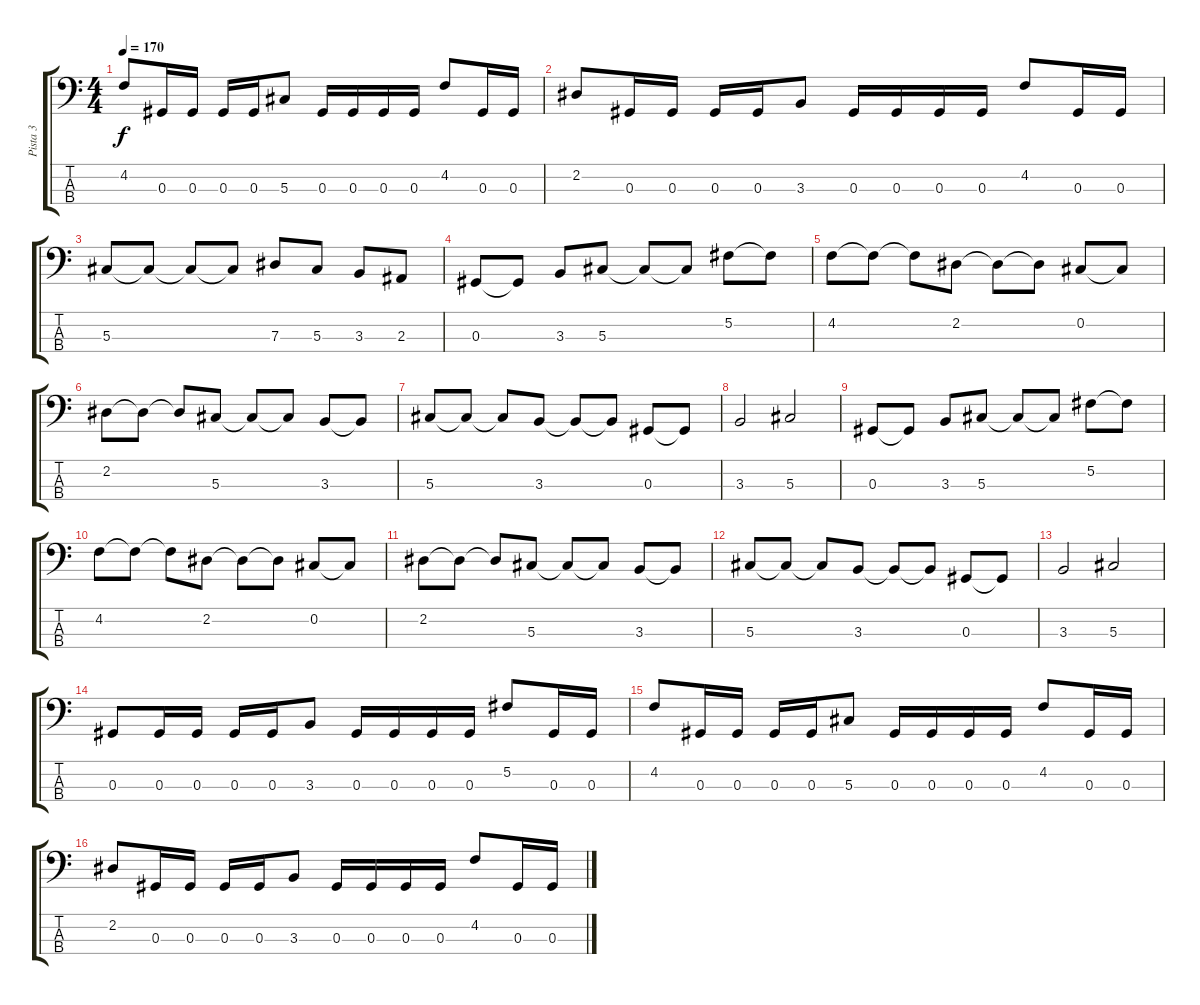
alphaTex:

\track ("Pista 3" "Pista 3") {instrument electricbassfinger}
\staff {score tabs}
\tuning (Gb2 Db2 Ab1 Eb1) {hide}
\ts (4 4)
\tempo 170
\clef f4
\ks c
4.2.8{dy f} 0.3.16 0.3.16 0.3.16 0.3.16 5.3.8 0.3.16 0.3.16 0.3.16 0.3.16 4.2.8 0.3.16 0.3.16 |
2.2.8 0.3.16 0.3.16 0.3.16 0.3.16 3.3.8 0.3.16 0.3.16 0.3.16 0.3.16 4.2.8 0.3.16 0.3.16 |
5.3.8 5.3{t}.8 5.3{t}.8 5.3{t}.8 7.3.8 5.3.8 3.3.8 2.3.8 |
0.3.8 0.3{t}.8 3.3.8 5.3.8 5.3{t}.8 5.3{t}.8 5.2.8 5.2{t}.8 |
4.2.8 4.2{t}.8 4.2{t}.8 2.2.8 2.2{t}.8 2.2{t}.8 0.2.8 0.2{t}.8 |
2.2.8 2.2{t}.8 2.2{t}.8 5.3.8 5.3{t}.8 5.3{t}.8 3.3.8 3.3{t}.8 |
5.3.8 5.3{t}.8 5.3{t}.8 3.3.8 3.3{t}.8 3.3{t}.8 0.3.8 0.3{t}.8 |
3.3.2 5.3.2 |
0.3.8 0.3{t}.8 3.3.8 5.3.8 5.3{t}.8 5.3{t}.8 5.2.8 5.2{t}.8 |
4.2.8 4.2{t}.8 4.2{t}.8 2.2.8 2.2{t}.8 2.2{t}.8 0.2.8 0.2{t}.8 |
2.2.8 2.2{t}.8 2.2{t}.8 5.3.8 5.3{t}.8 5.3{t}.8 3.3.8 3.3{t}.8 |
5.3.8 5.3{t}.8 5.3{t}.8 3.3.8 3.3{t}.8 3.3{t}.8 0.3.8 0.3{t}.8 |
3.3.2 5.3.2 |
0.3.8 0.3.16 0.3.16 0.3.16 0.3.16 3.3.8 0.3.16 0.3.16 0.3.16 0.3.16 5.2.8 0.3.16 0.3.16 |
4.2.8 0.3.16 0.3.16 0.3.16 0.3.16 5.3.8 0.3.16 0.3.16 0.3.16 0.3.16 4.2.8 0.3.16 0.3.16 |
2.2.8 0.3.16 0.3.16 0.3.16 0.3.16 3.3.8 0.3.16 0.3.16 0.3.16 0.3.16 4.2.8 0.3.16 0.3.16
